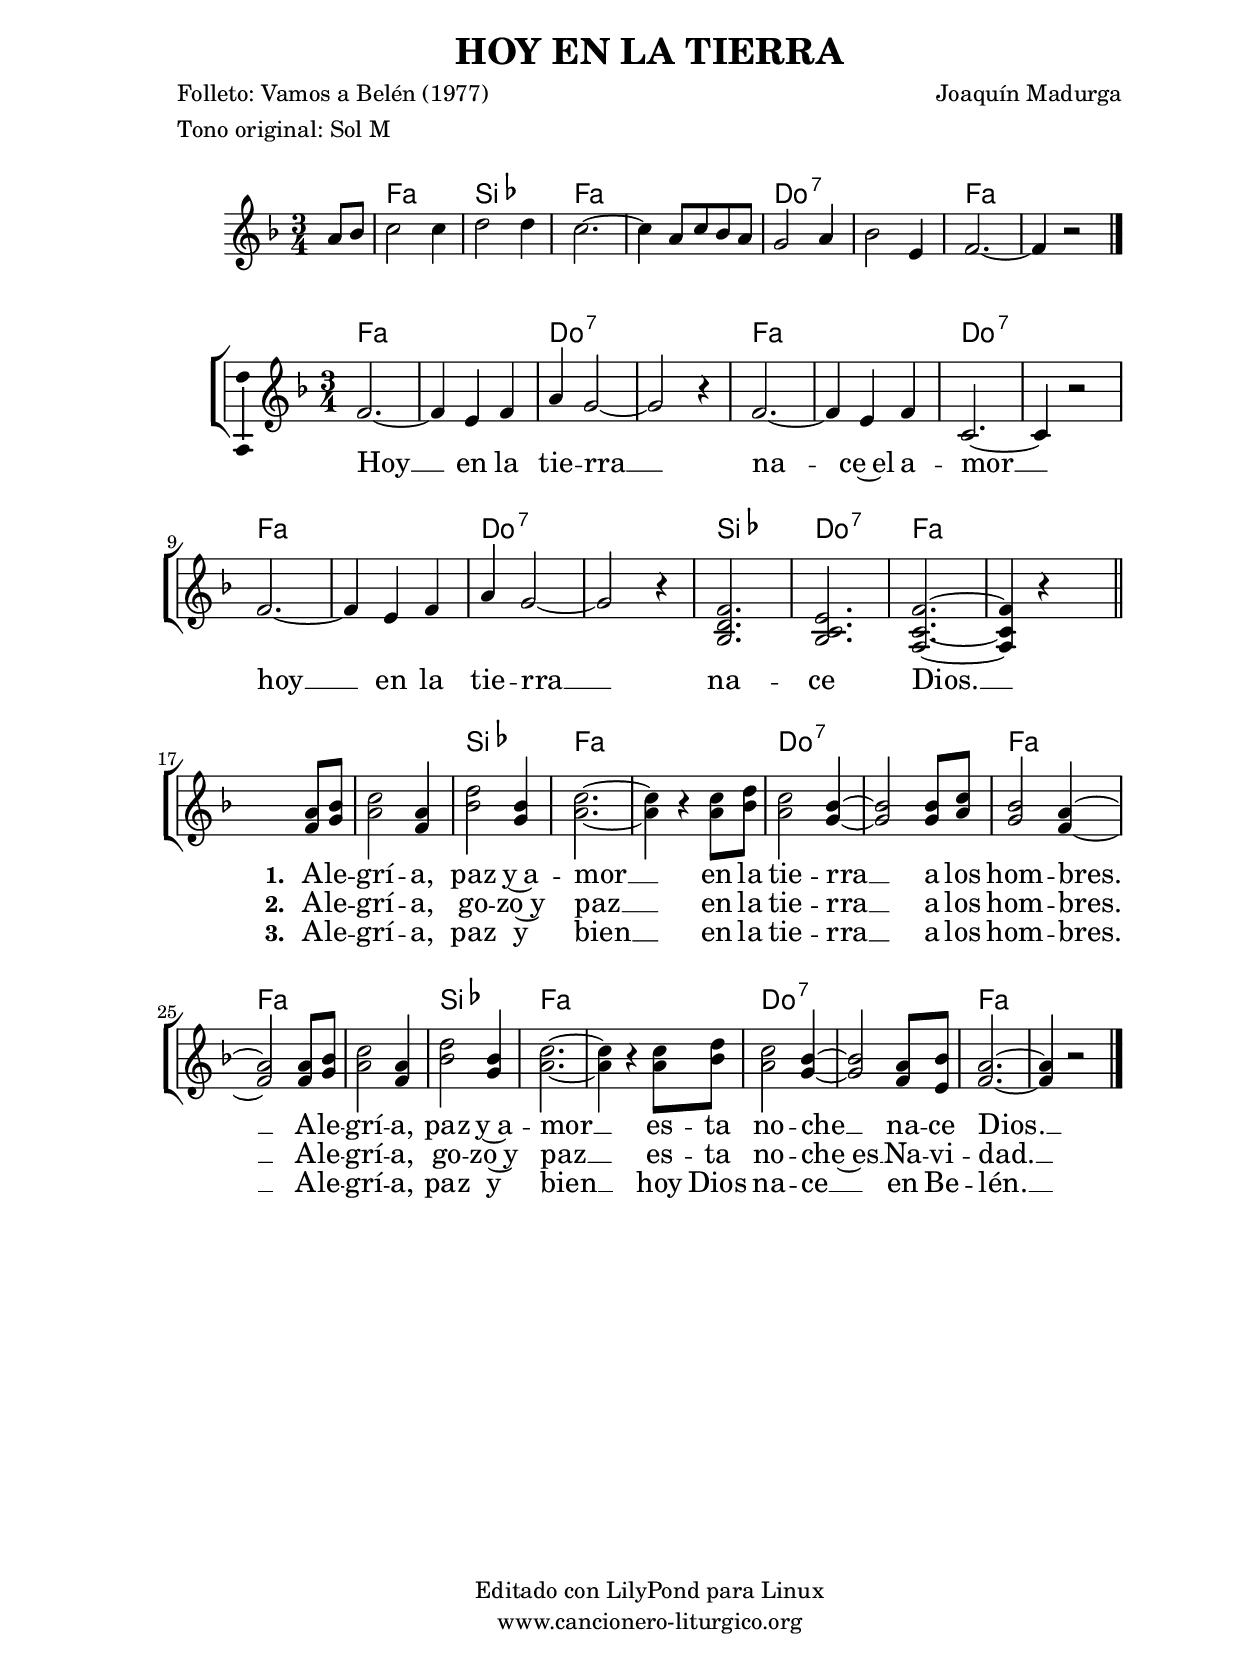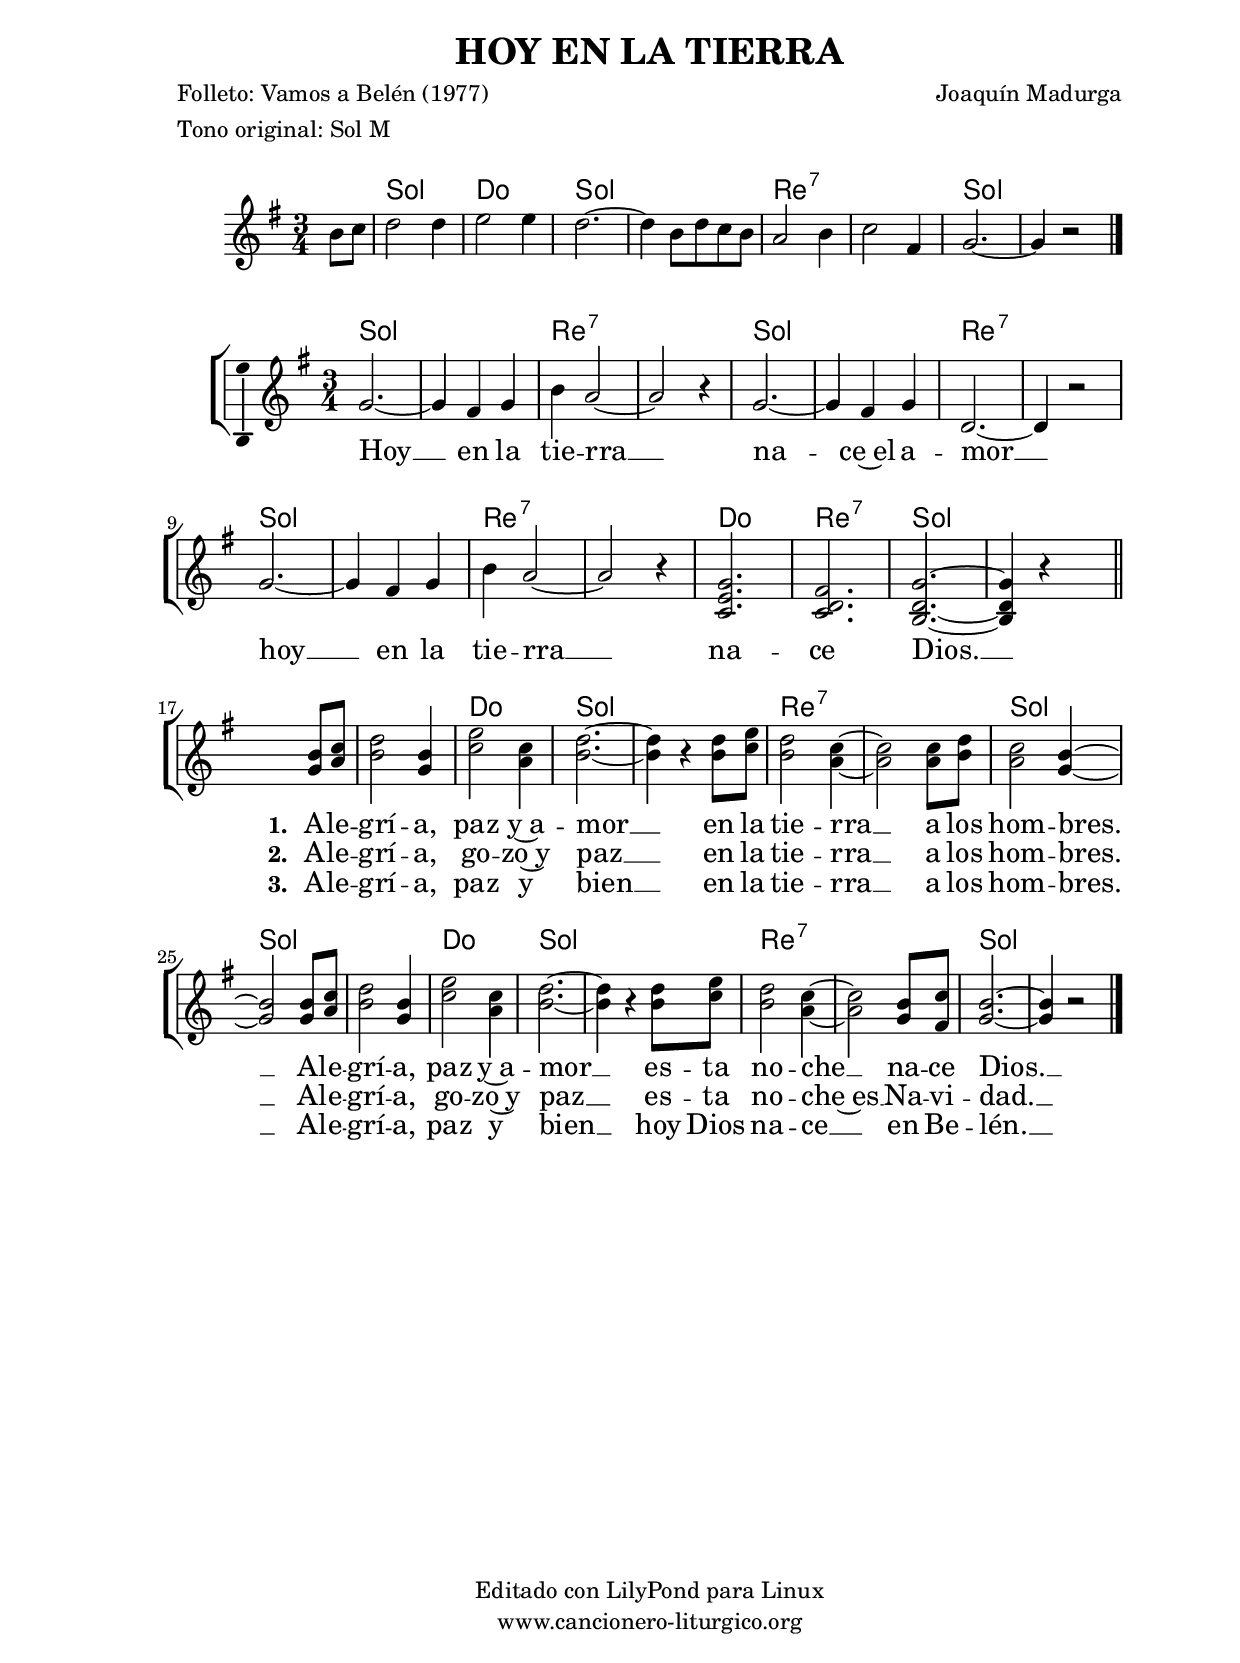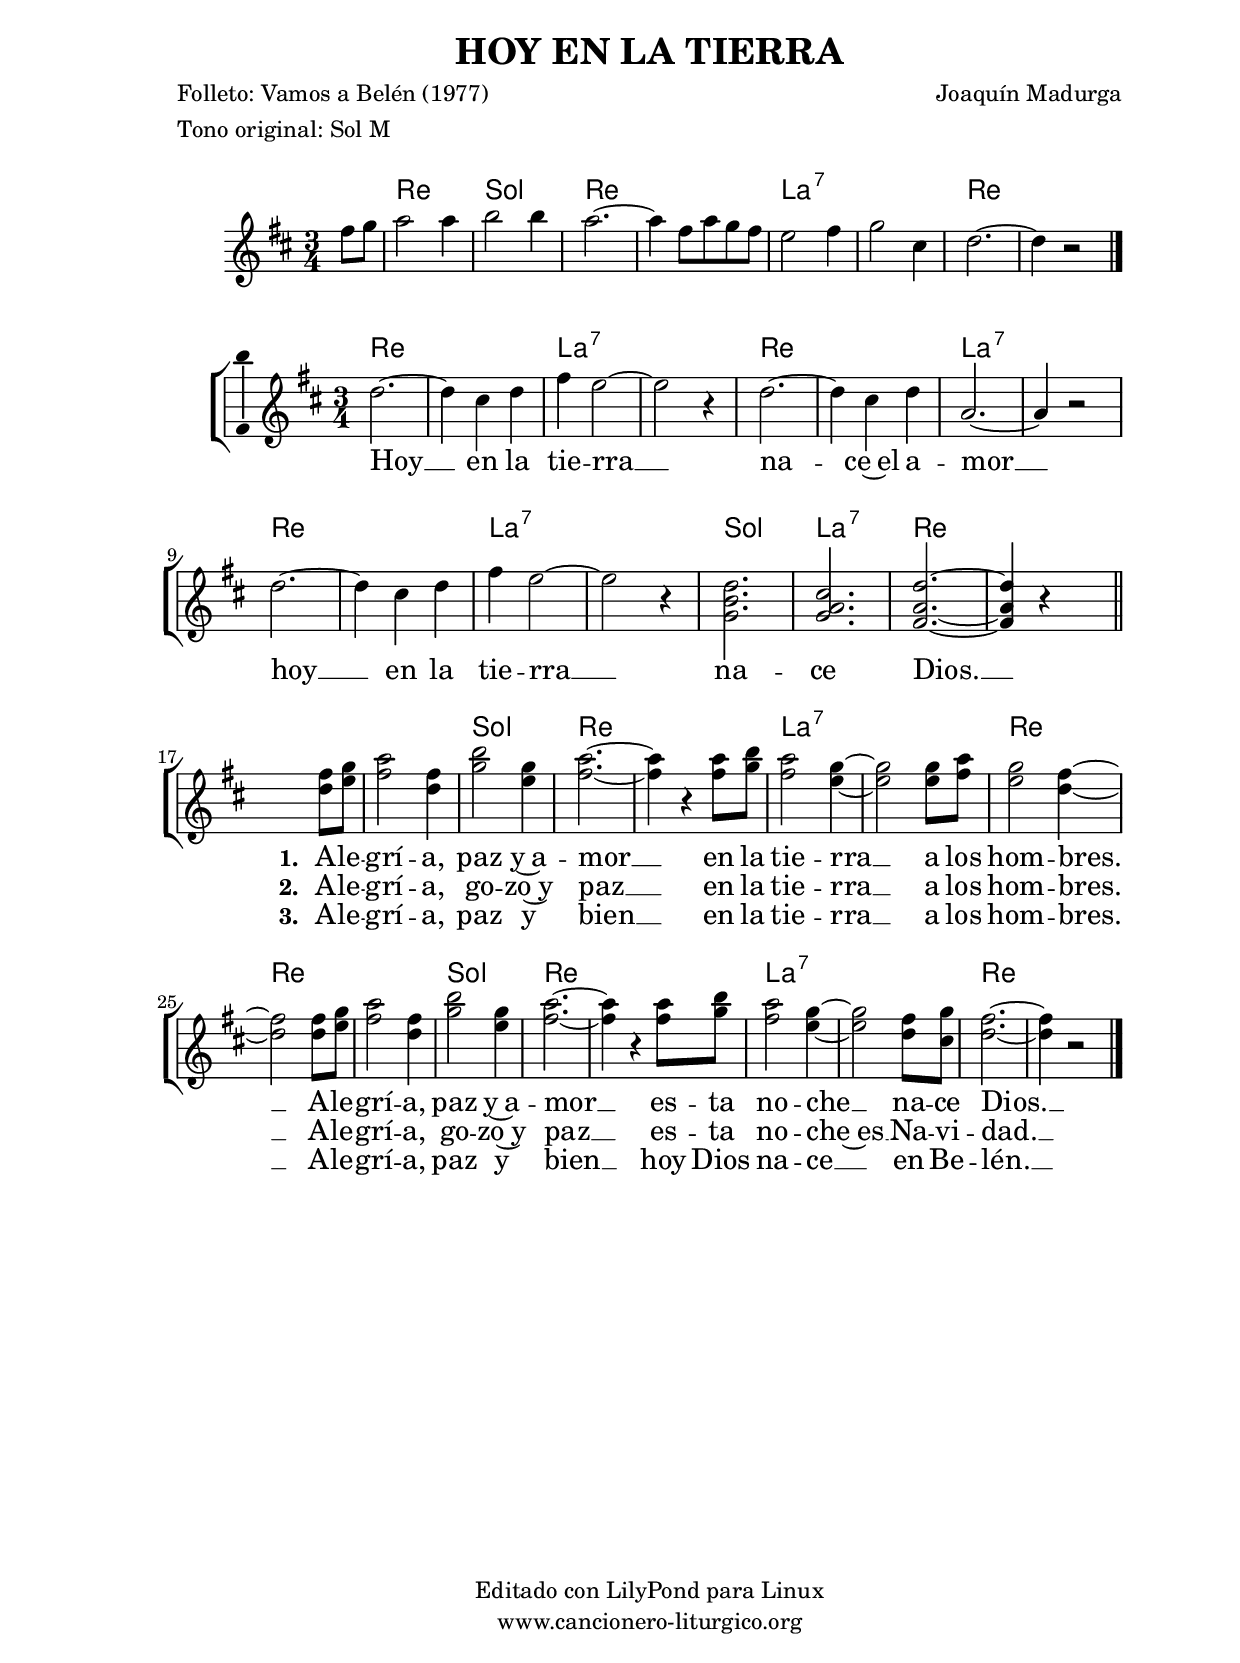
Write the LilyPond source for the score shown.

%
%para convertir .midi en .wav:
%timidity filename.midi -Ow -o finename.wav
%
%
%Para convertir de .wav a .mp3:
%lame -h -m j filename.wav
%
%
%para escuchar el midi:
%timidity nombrefichero.midi
%


%versión de lilypond para la que se ha escrito esta partitura:
\version "2.16.0"

	%Tamaño papel
	#(set-default-paper-size "a4")
	%Tamaño partitura
	#(set-global-staff-size 20)
	%No responde al pulsar sobre una nota
	#(ly:set-option 'point-and-click #f)

%parámetros del encabezamiento:
\header {
	title = "HOY EN LA TIERRA"
	subtitle = ""
	composer = "Joaquín Madurga"
	poet = "Folleto: Vamos a Belén (1977)"
	meter = "Tono original: Sol M"
	arranger = ""
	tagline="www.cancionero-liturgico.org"
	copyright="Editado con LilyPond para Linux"
	}

%parámetros asociados al papel:
\paper  {
	oddHeaderMarkup = \markup {\fill-line { \on-the-fly #not-first-page \fromproperty #'header:title \on-the-fly #not-first-page \fromproperty #'header:composer }}
	evenHeaderMarkup = \markup {\fill-line { \fromproperty #'header:composer \fromproperty #'header:title }}
	#(set-paper-size "a4")
	print-page-number = ##f
	first-page-number = 1
	print-first-page-number = ##f
%	head-separation = 3.0 \cm
	top-margin = 2.0 \cm
	bottom-margin = 0.5\cm
%%%	bottom-margin = -2.0\cm
	left-margin = 3.0 \cm
	line-width = 16.0 \cm 
	indent = 8\mm
	interscoreline = 2.\mm
	between-system-space = 15\mm
%	para que las partituras no llenen la hoja:
	ragged-bottom = ##t
%	idem para la última hoja:
	ragged-last-bottom = ##f
%	para que las partituras llenen el ancho del papel:
	ragged-last = ##f
	after-title-space = 2.5 \cm
%page-count=2
%system-count=8

	%Flexible Vertical Spacing
%	markup-markup-spacing =
%	#'((basic-distance . 15) (minimum-distance . 15) (padding . 3))
	markup-system-spacing =
	#'((basic-distance . 15) (minimum-distance . 15) (padding . 3))
	system-system-spacing =
	#'((basic-distance . 15) (minimum-distance . 15) (padding . 3))
	score-system-spacing =
	#'((basic-distance . 15) (minimum-distance . 15) (padding . 5))
%	top-system-spacing = % header
%	#'((basic-distance . 8) (minimum-distance . 0) (padding . 0))
%	top-markup-spacing =
%	#'((basic-distance . 20) (minimum-distance . 20) (padding . 0))
	last-bottom-spacing = % footer
	#'((basic-distance . 5) (minimum-distance . 5) (padding . 0))
%	score-markup-spacing =
%	#'((basic-distance . 16) (minimum-distance . 13) (padding . 0))

	}


%parámetros que afectan a toda la partitura:
global =  {
	%clave de sol (G):
	\clef G
	%armadura:
	\transpose g f
	\key g \major
	\tempo 4.=120
	\set Score.tempoHideNote = ##t
	}


acordesintro = {
	\italianChords
	\chordmode {
	\transpose g f
{

s4
g2. c g g d:7 d:7 g g

	}
	}
}



melodiaintro = 
	\transpose g f
{

	\relative c''{
	\time 3/4

\partial4 b8 c8
d2 d4
e2 e4
d2.~
d4 b8 d c b
a2 b4
c2 fis,4
g2.~
g4 r2

}
	\bar "|."
	}

acordes = {
	\italianChords
	\chordmode {
	\transpose g f
{

g2. g d:7 d:7 g g d:7 d:7 g g d:7 d:7 c d:7 g g
s2.
g2. c g g d:7 d:7 g g g c g g d:7 d:7 g g

	}
	}
}

melodia = 
	\transpose g f
{
	\relative c''{
	\time 3/4

g2.~
g4 fis g
b4 a2~
a2 r4
g2.~
g4 fis g
d2.~
d4 r2
g2.~
g4 fis g
b4 a2~
a2 r4
<c, e g>2.
<c d fis>2.
<b d g>2.~
<b d g>4 r4
s4

\bar "||"
\break

s2
<g' b>8 <a c>
<b d>2 <g b>4
<c e>2 <a c>4
<b d>2.~
<b d>4 r4
<b d>8 <c e>
<b d>2 <a c>4~
<a c>2 <a c>8 <b d>
<a c>2 <g b>4~
<g b>2 <g b>8 <a c>
<b d>2 <g b>4
<c e>2 <a c>4
<b d>2.~
<b d>4 r4 <b d>8 <c e>
<b d>2 <a c>4~
<a c>2 <g b>8 <fis c'>
<g b>2.~
<g b>4 r2

	\bar "|."
	}
	}


texto = \lyricmode {
Hoy __ en la tie -- rra __ na -- ce~el a -- mor __
hoy __ en la tie -- rra __ na -- ce Dios. __

\set stanza =#"1. " A -- le -- grí -- a, paz y~a -- mor __
en la tie -- rra __ a los hom -- bres. __
A -- le -- grí -- a, paz y~a -- mor __
es -- ta no -- che __ na -- ce Dios. __

	}

textodos = \lyricmode {
\skip1 \skip1 \skip1 \skip1 \skip1 \skip1 \skip1 \skip1 \skip1 \skip1
\skip1 \skip1 \skip1 \skip1 \skip1 \skip1 \skip1

\set stanza =#"2. " A -- le -- grí -- a, go -- zo~y paz __
en la tie -- rra __ a los hom -- bres. __
A -- le -- grí -- a, go -- zo~y paz __
es -- ta no -- che~es __ Na -- vi -- dad. __

	}

textotres = \lyricmode {
\skip1 \skip1 \skip1 \skip1 \skip1 \skip1 \skip1 \skip1 \skip1 \skip1
\skip1 \skip1 \skip1 \skip1 \skip1 \skip1 \skip1

\set stanza =#"3. " A -- le -- grí -- a, paz y bien __
en la tie -- rra __ a los hom -- bres. __
A -- le -- grí -- a, paz y bien __
hoy Dios na -- ce __ en Be -- lén. __

	}

acordesintroStaff = \context ChordNames = acordesintroStaff <<
	\set chordChanges = ##t
	\acordesintro
	>>

acordesStaff = \context ChordNames = acordesStaff <<
	\set chordChanges = ##t
	\acordes
	>>


vozintroStaff = \context Voice = vozintroStaff
<<
	\override Staff.StaffSymbol #'staff-space = #(magstep -0.35)
	\set Staff.midiInstrument = #"english horn"
	\set Staff.midiMinimumVolume = #0.7
	\set Staff.midiMaximumVolume = #0.9
	\global
	\melodiaintro
	>>

vozStaff = \context Voice = vozStaff
\with {\consists "Ambitus_engraver"}
<<
%	\set Staff.instrumentName = ""
%	\set Staff.shortInstrumentName = ""
%	\set Staff.midiInstrument = #"clarinet"
%	\set Staff.midiInstrument = #"cello"
%	\set Staff.midiInstrument = #"flute"
	\set Staff.midiInstrument = #"electric guitar (jazz)"
%	\set Staff.midiInstrument = #"english horn"
%	\set Staff.midiInstrument = #"violin"
%	\set Staff.midiInstrument = #"glockenspiel"
	\set Staff.midiMinimumVolume = #0.7
	\set Staff.midiMaximumVolume = #0.9
	\global
	\melodia
	>>

textoStaff = \context Lyrics = textoStaff <<
	\lyricsto vozStaff \texto
	>>

textodosStaff = \context Lyrics = textodosStaff <<
	\lyricsto vozStaff \textodos
	>>

textotresStaff = \context Lyrics = textotresStaff <<
	\lyricsto vozStaff \textotres
	>>

\book {
	\score {
		\context ChoirStaff {
%			\override StaffGroup.SystemStartBracket #'collapse-height = #1
%			\override Score.SystemStartBar #'collapse-height = #1
			<<
			\acordesintroStaff
			\vozintroStaff
			>>
			}
		\layout {
system-count=1
	    		\context {
				\Lyrics
				\override LyricText #'font-size = #2
				}
	   		 \context {
				\Score
				\override StaffSymbol #'staff-space = #(magstep +3)
				}
			}
		}
	\score {
		\context ChoirStaff {
			\override StaffGroup.SystemStartBracket #'collapse-height = #1
			\override Score.SystemStartBar #'collapse-height = #1
			<<
			\acordesStaff
			\vozStaff
			\textoStaff
			\textodosStaff
			\textotresStaff
			>>
			}
		\layout {
	    		\context {
				\Lyrics
				\override LyricText #'font-size = #2
				}
	   		 \context {
				\Score
				\override StaffSymbol #'staff-space = #(magstep +3)
				}
			}
		}
	\score {
		\unfoldRepeats
		\context ChoirStaff {
			<<
			\acordesintroStaff
			\vozintroStaff
			>>
			<<
			\acordesStaff
			\vozStaff
			>>
			}
		\midi {
	  		\context {
	  			\Score
				tempoWholesPerMinute = #(ly:make-moment 70 4)
				}
			}
		}
	}



#(define output-suffix "C")
\book {
	\score {
		\context ChoirStaff {
%			\override StaffGroup.SystemStartBracket #'collapse-height = #1
%			\override Score.SystemStartBar #'collapse-height = #1
\transpose c d
			<<
			\acordesintroStaff
			\vozintroStaff
			>>
			}
		\layout {
system-count=1
	    		\context {
				\Lyrics
				\override LyricText #'font-size = #2
				}
	   		 \context {
				\Score
				\override StaffSymbol #'staff-space = #(magstep +3)
				}
			}
		}
	\score {
		\context ChoirStaff {
			\override StaffGroup.SystemStartBracket #'collapse-height = #1
			\override Score.SystemStartBar #'collapse-height = #1
\transpose c d
			<<
			\acordesStaff
			\vozStaff
			\textoStaff
			\textodosStaff
			\textotresStaff
			>>
			}
		\layout {
	    		\context {
				\Lyrics
				\override LyricText #'font-size = #2
				}
	   		 \context {
				\Score
				\override StaffSymbol #'staff-space = #(magstep +3)
				}
			}
		}
	}

#(define output-suffix "S")
\book {
	\score {
		\context ChoirStaff {
%			\override StaffGroup.SystemStartBracket #'collapse-height = #1
%			\override Score.SystemStartBar #'collapse-height = #1
\transpose c a
			<<
			\acordesintroStaff
			\vozintroStaff
			>>
			}
		\layout {
system-count=1
	    		\context {
				\Lyrics
				\override LyricText #'font-size = #2
				}
	   		 \context {
				\Score
				\override StaffSymbol #'staff-space = #(magstep +3)
				}
			}
		}
	\score {
		\context ChoirStaff {
			\override StaffGroup.SystemStartBracket #'collapse-height = #1
			\override Score.SystemStartBar #'collapse-height = #1
\transpose c a
			<<
			\acordesStaff
			\vozStaff
			\textoStaff
			\textodosStaff
			\textotresStaff
			>>
			}
		\layout {
	    		\context {
				\Lyrics
				\override LyricText #'font-size = #2
				}
	   		 \context {
				\Score
				\override StaffSymbol #'staff-space = #(magstep +3)
				}
			}
		}
	}


